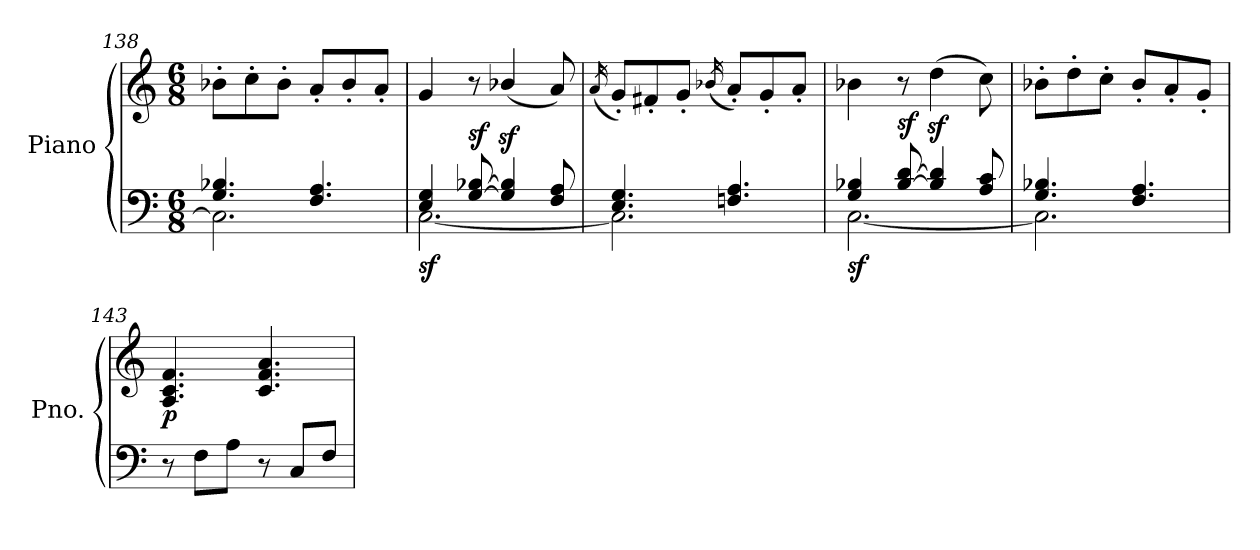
**kern	**kern	**dynam
*part1	*part1	*part1
*staff2	*staff1	*staff1/2
*I"Piano	*	*
*I'Pno.	*	*
*clefF4	*clefG2	*
*k[]	*k[]	*
*M6/8	*M6/8	*
=138	=138	=138
*^	*	*
4.G/ 4.B-X/	2.C\]	8b-X'\L	.
.	.	8cc'\	.
.	.	8b-'\J	.
4.F/ 4.A/	.	8a'/L	.
.	.	8b-'/	.
.	.	8a'/J	.
!!LO:LB:g=z
=139	=139	=139	=139
!	!	!	!LO:DY:b=2
4E/ 4G/	[2.C\	4g/	sf
!	!	!	!LO:DY:a=2
[8G/ [8B-X/	.	8r	sf
4G/] 4B-/]	.	(<4b-Xz>/	.
8F/ 8A/	.	8a/)	.
=140	=140	=140	=140
.	.	(<16qa/	.
4.E/ 4.G/	2.C\]	8g'/L)	.
.	.	8f#X'/	.
.	.	8g'/J	.
.	.	(<16qb-X/	.
4.Fn/ 4.A/	.	8a'/L)	.
.	.	8g'/	.
.	.	8a'/J	.
=141	=141	=141	=141
!	!	!	!LO:DY:b=2
4G/ 4B-X/	[2.C\	4b-X\	sf
!	!	!	!LO:DY:a=2
[8B-/ [8d/	.	8r	sf
4B-/] 4d/]	.	(>4ddz>\	.
8A/ 8c/	.	8cc\)	.
=142	=142	=142	=142
4.G/ 4.B-X/	2.C\]	8b-X'\L	.
.	.	8dd'\	.
.	.	8cc'\J	.
4.F/ 4.A/	.	8b-'/L	.
.	.	8a'/	.
.	.	8g'/J	.
*v	*v	*	*
=143	=143	=143
!	!	!LO:DY:b
8r	4.A/ 4.c/ 4.f/	p
8F\L	.	.
8A\J	.	.
8r	4.c/ 4.f/ 4.a/	.
8C/L	.	.
8F/J	.	.
=	=	=
*-	*-	*-
